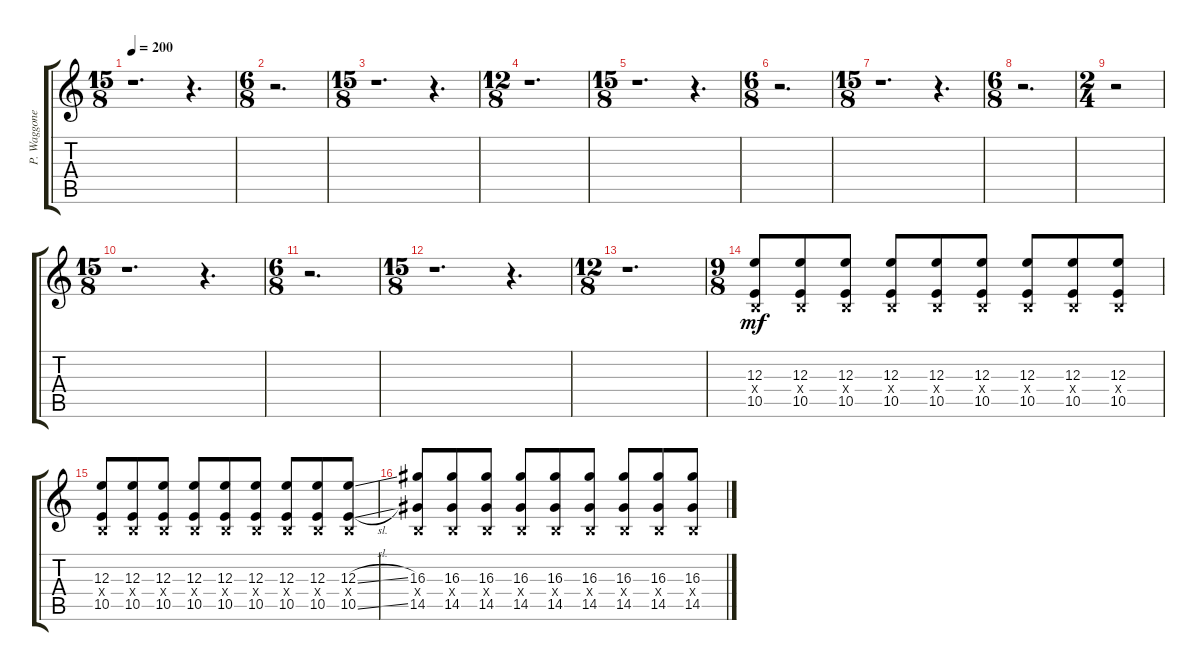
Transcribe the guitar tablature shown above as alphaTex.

\track ("P. Waggoner Lead Gtr." "P. Waggone") {instrument distortionguitar}
\staff {score tabs}
\tuning (Db4 Ab3 E3 B2 Gb2 Db2) {hide}
\ts (15 8)
\tempo 200
\clef g2
\ks c
r.1{d dy f} r.4{d} |
\ts (6 8)
r.2{d} |
\ts (15 8)
r.1{d} r.4{d} |
\ts (12 8)
r.1{d} |
\ts (15 8)
r.1{d} r.4{d} |
\ts (6 8)
r.2{d} |
\ts (15 8)
r.1{d} r.4{d} |
\ts (6 8)
r.2{d} |
\ts (2 4)
r.2 |
\ts (15 8)
r.1{d} r.4{d} |
\ts (6 8)
r.2{d} |
\ts (15 8)
r.1{d} r.4{d} |
\ts (12 8)
r.1{d} |
\ts (9 8)
(12.3 0.4{x} 10.5).8{dy mf volume 13 instrument distortionguitar} (12.3 0.4{x} 10.5).8 (12.3 0.4{x} 10.5).8 (12.3 0.4{x} 10.5).8 (12.3 0.4{x} 10.5).8 (12.3 0.4{x} 10.5).8 (12.3 0.4{x} 10.5).8 (12.3 0.4{x} 10.5).8 (12.3 0.4{x} 10.5).8 |
(12.3 0.4{x} 10.5).8 (12.3 0.4{x} 10.5).8 (12.3 0.4{x} 10.5).8 (12.3 0.4{x} 10.5).8 (12.3 0.4{x} 10.5).8 (12.3 0.4{x} 10.5).8 (12.3 0.4{x} 10.5).8 (12.3 0.4{x} 10.5).8 (12.3{sl} 0.4{x} 10.5{sl}).8 |
(16.3 0.4{x} 14.5).8 (16.3 0.4{x} 14.5).8 (16.3 0.4{x} 14.5).8 (16.3 0.4{x} 14.5).8 (16.3 0.4{x} 14.5).8 (16.3 0.4{x} 14.5).8 (16.3 0.4{x} 14.5).8 (16.3 0.4{x} 14.5).8 (16.3 0.4{x} 14.5).8
